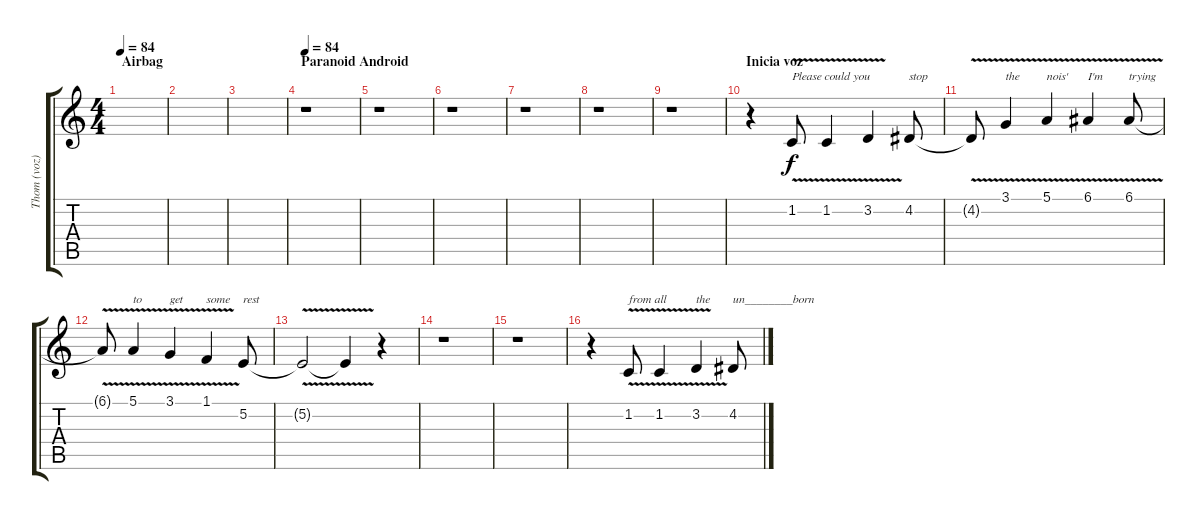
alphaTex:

\track ("Thom (voz)" "Thom (voz)") {instrument synthvoice}
\staff {score tabs}
\tuning (E4 B3 G3 D3 A2 E2) {hide}
\ts (4 4)
\section ("" "Airbag")
\tempo 84
\clef g2
\ks c
|
|
|
\section ("" "Paranoid Android")
\tempo 84
r.1 |
r.1 |
r.1 |
r.1 |
r.1 |
r.1 |
\section ("" "Inicia voz")
r.4 1.2{v}.8{txt "Please could you"} 1.2{v}.4 3.2{v}.4 4.2.8{txt "stop"} |
4.2{v t}.8 3.1{v}.4{txt "the"} 5.1{v}.4{txt "nois'"} 6.1{v}.4{txt "I'm"} 6.1{v}.8{txt "trying"} |
6.1{v t}.8 5.1{v}.4{txt "to"} 3.1{v}.4{txt "get"} 1.1{v}.4{txt "some"} 5.2.8{txt "rest"} |
5.2{v t}.2 5.2{t}.4 r.4 |
r.1 |
r.1 |
r.4 1.2{v}.8{txt "from all"} 1.2{v}.4 3.2{v}.4{txt "the"} 4.2.8{txt "un________born"}
